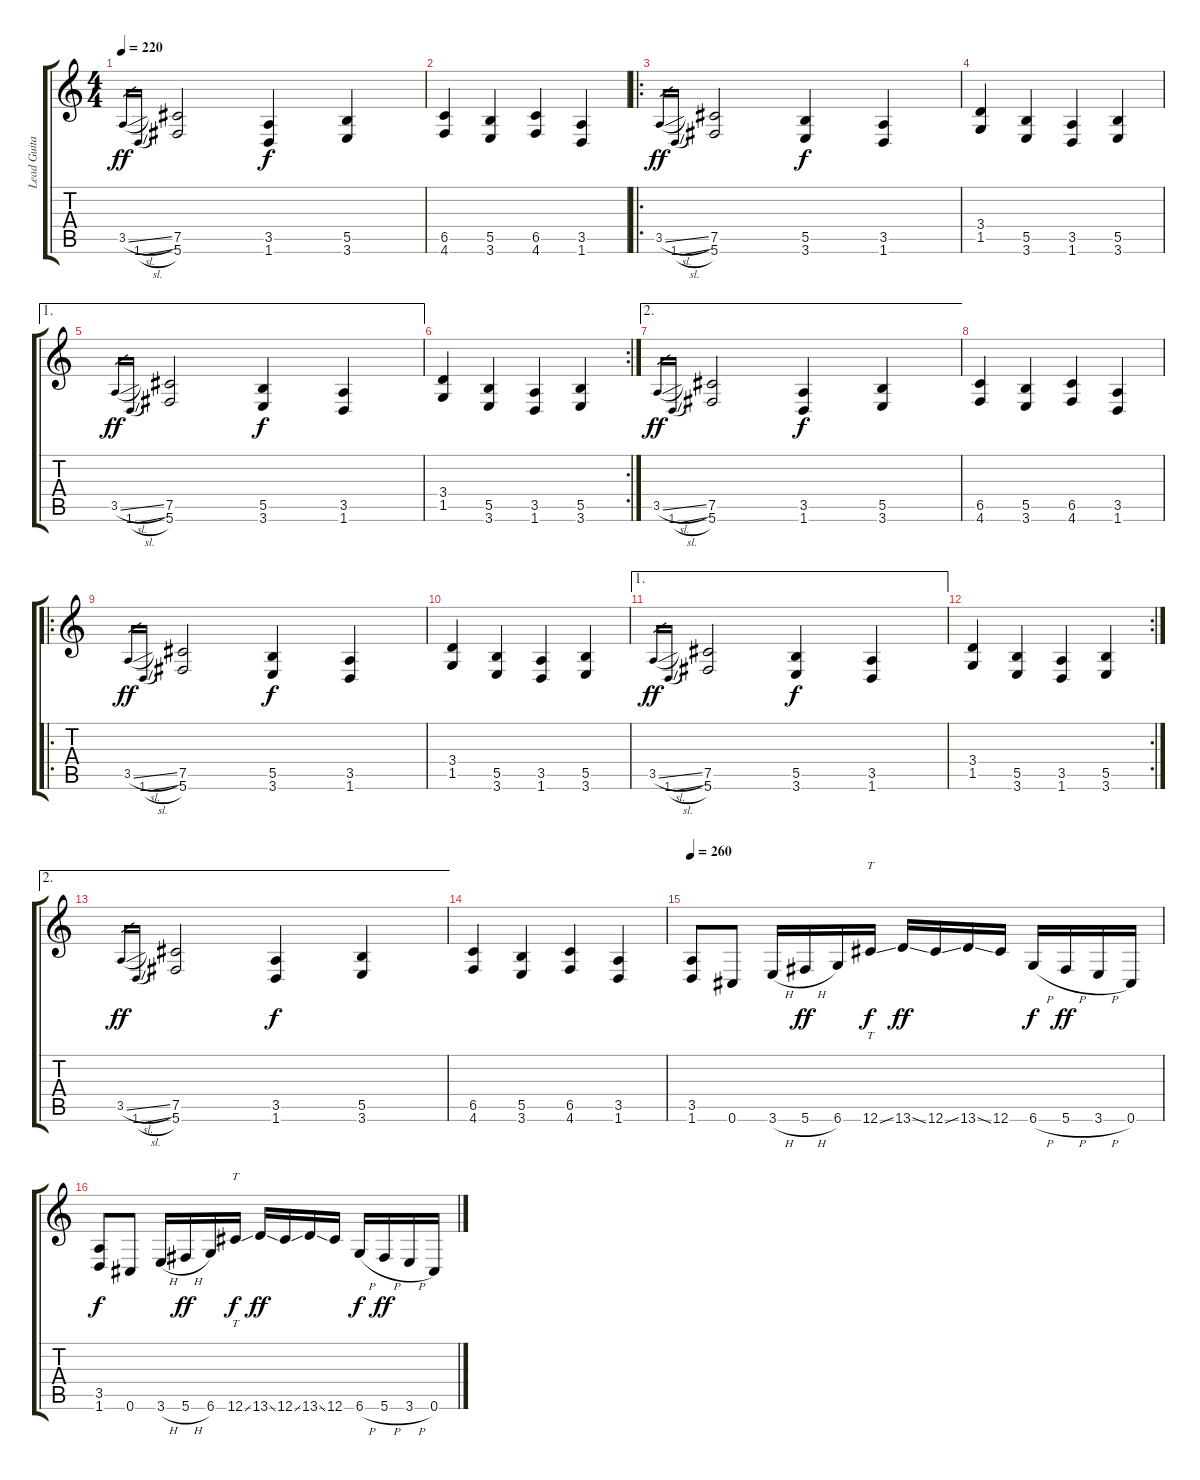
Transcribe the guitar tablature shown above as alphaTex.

\track ("Lead Guitar" "Lead Guita") {instrument distortionguitar}
\staff {score tabs}
\tuning (Db4 Ab3 E3 B2 Gb2 Db2) {hide}
\ts (4 4)
\tempo 220
\clef g2
\ks c
3.5{sl}.16{gr dy ff} 1.6{sl}.16{gr} (7.5 5.6).2 (3.5 1.6).4{dy f} (5.5 3.6).4 |
(6.5 4.6).4 (5.5 3.6).4 (6.5 4.6).4 (3.5 1.6).4 |
\ro
3.5{sl}.16{gr dy ff} 1.6{sl}.16{gr} (7.5 5.6).2 (5.5 3.6).4{dy f} (3.5 1.6).4 |
(3.4 1.5).4 (5.5 3.6).4 (3.5 1.6).4 (5.5 3.6).4 |
\ae 1
3.5{sl}.16{gr dy ff} 1.6{sl}.16{gr} (7.5 5.6).2 (5.5 3.6).4{dy f} (3.5 1.6).4 |
\rc 2
(3.4 1.5).4 (5.5 3.6).4 (3.5 1.6).4 (5.5 3.6).4 |
\ae 2
3.5{sl}.16{gr dy ff} 1.6{sl}.16{gr} (7.5 5.6).2 (3.5 1.6).4{dy f} (5.5 3.6).4 |
(6.5 4.6).4 (5.5 3.6).4 (6.5 4.6).4 (3.5 1.6).4 |
\ro
3.5{sl}.16{gr dy ff} 1.6{sl}.16{gr} (7.5 5.6).2 (5.5 3.6).4{dy f} (3.5 1.6).4 |
(3.4 1.5).4 (5.5 3.6).4 (3.5 1.6).4 (5.5 3.6).4 |
\ae 1
3.5{sl}.16{gr dy ff} 1.6{sl}.16{gr} (7.5 5.6).2 (5.5 3.6).4{dy f} (3.5 1.6).4 |
\rc 2
(3.4 1.5).4 (5.5 3.6).4 (3.5 1.6).4 (5.5 3.6).4 |
\ae 2
3.5{sl}.16{gr dy ff} 1.6{sl}.16{gr} (7.5 5.6).2 (3.5 1.6).4{dy f} (5.5 3.6).4 |
(6.5 4.6).4 (5.5 3.6).4 (6.5 4.6).4 (3.5 1.6).4 |
\tempo 260
(3.5 1.6).8 0.6.8 3.6{h}.16 5.6{h}.16{dy ff} 6.6.16 12.6{ss}.16{tt dy f} 13.6{ss}.16{dy ff} 12.6{ss}.16 13.6{ss}.16 12.6.16 6.6{h}.16{dy f} 5.6{h}.16{dy ff} 3.6{h}.16 0.6.16 |
(3.5 1.6).8{dy f} 0.6.8 3.6{h}.16 5.6{h}.16{dy ff} 6.6.16 12.6{ss}.16{tt dy f} 13.6{ss}.16{dy ff} 12.6{ss}.16 13.6{ss}.16 12.6.16 6.6{h}.16{dy f} 5.6{h}.16{dy ff} 3.6{h}.16 0.6.16
